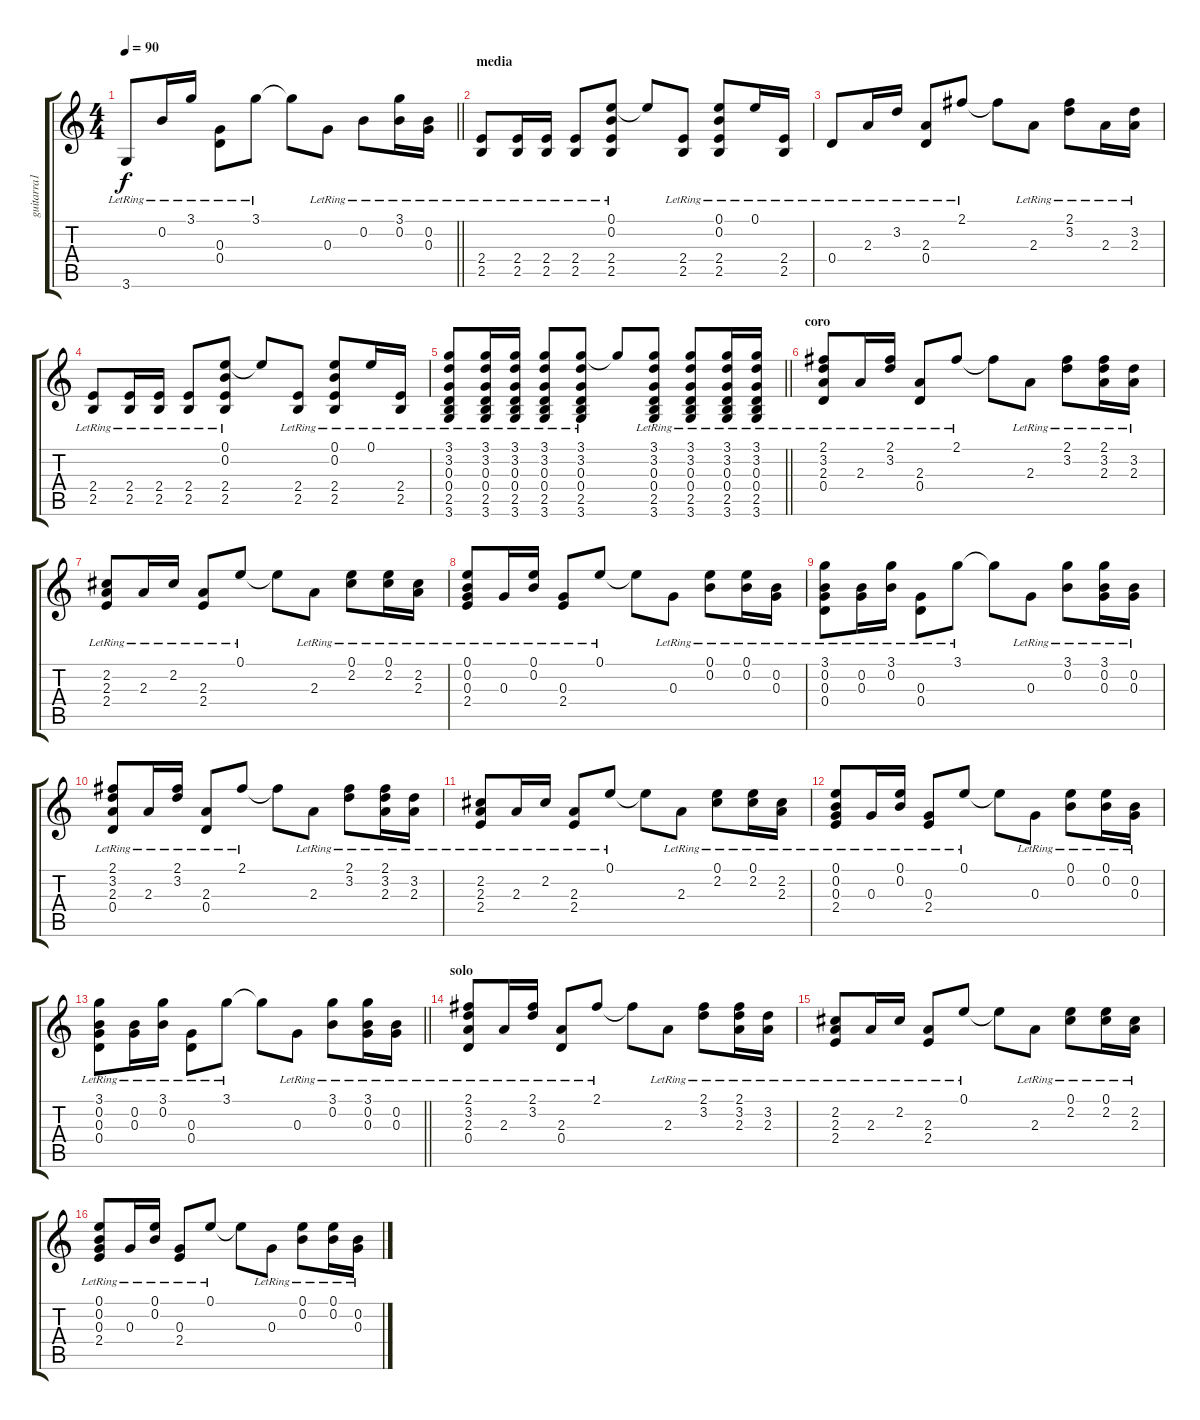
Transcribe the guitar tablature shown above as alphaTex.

\track ("guitarra1" "guitarra1") {instrument acousticguitarsteel}
\staff {score tabs}
\tuning (E4 B3 G3 D3 A2 E2) {hide}
\ts (4 4)
\tempo 90
\clef g2
\barLineRight lightlight
\ks c
3.6{lr}.8{dy f volume 9 instrument acousticguitarsteel} 0.2{lr}.16 3.1{lr}.16 (0.3{lr} 0.4{lr}).8 3.1{lr}.8 3.1{t}.8 0.3{lr}.8 0.2{lr}.8 (3.1{lr} 0.2{lr}).16 (0.2{lr} 0.3{lr}).16 |
\section ("" "media")
(2.4{lr} 2.5{lr}).8{volume 9 instrument acousticguitarsteel} (2.4{lr} 2.5{lr}).16 (2.4{lr} 2.5{lr}).16 (2.4{lr} 2.5).8 (0.1{lr} 0.2 2.4 2.5).8 0.1{t}.8 (2.4{lr} 2.5{lr}).8 (0.1{lr} 0.2{lr} 2.4 2.5).8 0.1{lr}.16 (2.4 2.5{lr}).16 |
0.4{lr}.8{volume 9 instrument acousticguitarsteel} 2.3{lr}.16 3.2{lr}.16 (2.3{lr} 0.4{lr}).8 2.1{lr}.8 2.1{t}.8 2.3{lr}.8 (2.1{lr} 3.2{lr}).8 2.3{lr}.16 (3.2{lr} 2.3{lr}).16 |
(2.4{lr} 2.5{lr}).8{volume 9 instrument acousticguitarsteel} (2.4{lr} 2.5{lr}).16 (2.4{lr} 2.5{lr}).16 (2.4{lr} 2.5).8 (0.1{lr} 0.2 2.4 2.5).8 0.1{t}.8 (2.4{lr} 2.5{lr}).8 (0.1{lr} 0.2{lr} 2.4 2.5).8 0.1{lr}.16 (2.4 2.5{lr}).16 |
\barLineRight lightlight
(3.1 3.2 0.3 0.4{lr} 2.5{lr} 3.6).8{volume 9 instrument acousticguitarsteel} (3.1 3.2 0.3 0.4{lr} 2.5{lr} 3.6).16 (3.1 3.2 0.3 0.4{lr} 2.5{lr} 3.6).16 (3.1 3.2 0.3 0.4{lr} 2.5 3.6).8 (3.1{lr} 3.2 0.3 0.4 2.5 3.6).8 3.1{t}.8 (3.1 3.2 0.3 0.4{lr} 2.5{lr} 3.6).8 (3.1{lr} 3.2{lr} 0.3 0.4 2.5 3.6).8 (3.1{lr} 3.2 0.3 0.4 2.5 3.6).16 (3.1 3.2 0.3 0.4 2.5{lr} 3.6).16 |
\section ("" "coro")
(2.1{lr} 3.2{lr} 2.3{lr} 0.4{lr}).8{volume 9 instrument acousticguitarsteel} 2.3{lr}.16 (2.1{lr} 3.2{lr}).16 (2.3{lr} 0.4{lr}).8 2.1{lr}.8 2.1{t}.8 2.3{lr}.8 (2.1{lr} 3.2{lr}).8 (2.1{lr} 3.2{lr} 2.3{lr}).16 (3.2{lr} 2.3{lr}).16 |
(2.2{lr} 2.3{lr} 2.4{lr}).8{volume 9 instrument acousticguitarsteel} 2.3{lr}.16 2.2{lr}.16 (2.3{lr} 2.4{lr}).8 0.1{lr}.8 0.1{t}.8 2.3{lr}.8 (0.1{lr} 2.2{lr}).8 (0.1{lr} 2.2{lr}).16 (2.2{lr} 2.3{lr}).16 |
(0.1{lr} 0.2{lr} 0.3{lr} 2.4{lr}).8{volume 9 instrument acousticguitarsteel} 0.3{lr}.16 (0.1{lr} 0.2{lr}).16 (0.3{lr} 2.4{lr}).8 0.1{lr}.8 0.1{t}.8 0.3{lr}.8 (0.1{lr} 0.2{lr}).8 (0.1{lr} 0.2{lr}).16 (0.2{lr} 0.3{lr}).16 |
(3.1{lr} 0.2{lr} 0.3{lr} 0.4{lr}).8{volume 9 instrument acousticguitarsteel} (0.2{lr} 0.3{lr}).16 (3.1{lr} 0.2{lr}).16 (0.3{lr} 0.4{lr}).8 3.1{lr}.8 3.1{t}.8 0.3{lr}.8 (3.1{lr} 0.2{lr}).8 (3.1{lr} 0.2{lr} 0.3{lr}).16 (0.2{lr} 0.3{lr}).16 |
(2.1{lr} 3.2{lr} 2.3{lr} 0.4{lr}).8{volume 9 instrument acousticguitarsteel} 2.3{lr}.16 (2.1{lr} 3.2{lr}).16 (2.3{lr} 0.4{lr}).8 2.1{lr}.8 2.1{t}.8 2.3{lr}.8 (2.1{lr} 3.2{lr}).8 (2.1{lr} 3.2{lr} 2.3{lr}).16 (3.2{lr} 2.3{lr}).16 |
(2.2{lr} 2.3{lr} 2.4{lr}).8{volume 9 instrument acousticguitarsteel} 2.3{lr}.16 2.2{lr}.16 (2.3{lr} 2.4{lr}).8 0.1{lr}.8 0.1{t}.8 2.3{lr}.8 (0.1{lr} 2.2{lr}).8 (0.1{lr} 2.2{lr}).16 (2.2{lr} 2.3{lr}).16 |
(0.1{lr} 0.2{lr} 0.3{lr} 2.4{lr}).8{volume 9 instrument acousticguitarsteel} 0.3{lr}.16 (0.1{lr} 0.2{lr}).16 (0.3{lr} 2.4{lr}).8 0.1{lr}.8 0.1{t}.8 0.3{lr}.8 (0.1{lr} 0.2{lr}).8 (0.1{lr} 0.2{lr}).16 (0.2{lr} 0.3{lr}).16 |
\barLineRight lightlight
(3.1{lr} 0.2{lr} 0.3{lr} 0.4{lr}).8{volume 9 instrument acousticguitarsteel} (0.2{lr} 0.3{lr}).16 (3.1{lr} 0.2{lr}).16 (0.3{lr} 0.4{lr}).8 3.1{lr}.8 3.1{t}.8 0.3{lr}.8 (3.1{lr} 0.2{lr}).8 (3.1{lr} 0.2{lr} 0.3{lr}).16 (0.2{lr} 0.3{lr}).16 |
\section ("" "solo")
(2.1{lr} 3.2{lr} 2.3{lr} 0.4{lr}).8{volume 9 instrument acousticguitarsteel} 2.3{lr}.16 (2.1{lr} 3.2{lr}).16 (2.3{lr} 0.4{lr}).8 2.1{lr}.8 2.1{t}.8 2.3{lr}.8 (2.1{lr} 3.2{lr}).8 (2.1{lr} 3.2{lr} 2.3{lr}).16 (3.2{lr} 2.3{lr}).16 |
(2.2{lr} 2.3{lr} 2.4{lr}).8{volume 9 instrument acousticguitarsteel} 2.3{lr}.16 2.2{lr}.16 (2.3{lr} 2.4{lr}).8 0.1{lr}.8 0.1{t}.8 2.3{lr}.8 (0.1{lr} 2.2{lr}).8 (0.1{lr} 2.2{lr}).16 (2.2{lr} 2.3{lr}).16 |
(0.1{lr} 0.2{lr} 0.3{lr} 2.4{lr}).8{volume 9 instrument acousticguitarsteel} 0.3{lr}.16 (0.1{lr} 0.2{lr}).16 (0.3{lr} 2.4{lr}).8 0.1{lr}.8 0.1{t}.8 0.3{lr}.8 (0.1{lr} 0.2{lr}).8 (0.1{lr} 0.2{lr}).16 (0.2{lr} 0.3{lr}).16
